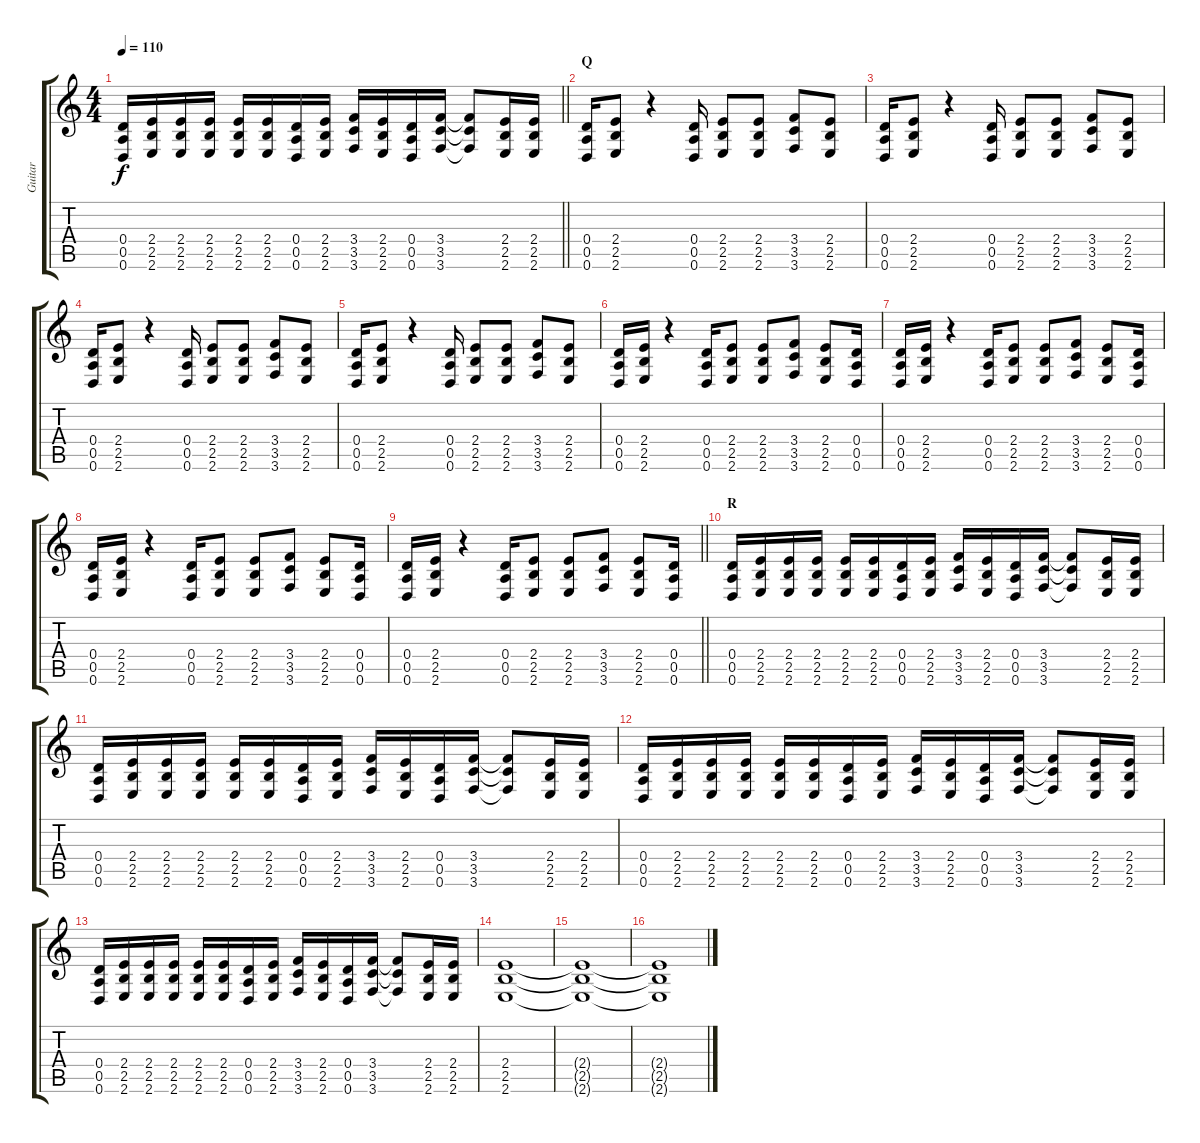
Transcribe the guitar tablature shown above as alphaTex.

\track ("Guitar" "Guitar") {instrument overdrivenguitar}
\staff {score tabs}
\tuning (E4 B3 G3 D3 A2 D2) {hide}
\ts (4 4)
\tempo 110
\clef g2
\barLineRight lightlight
\ks c
(0.4 0.5 0.6).16{dy f} (2.4 2.5 2.6).16 (2.4 2.5 2.6).16 (2.4 2.5 2.6).16 (2.4 2.5 2.6).16 (2.4 2.5 2.6).16 (0.4 0.5 0.6).16 (2.4 2.5 2.6).16 (3.4 3.5 3.6).16 (2.4 2.5 2.6).16 (0.4 0.5 0.6).16 (3.4 3.5 3.6).16 (3.4{t} 3.5{t} 3.6{t}).8 (2.4 2.5 2.6).16 (2.4 2.5 2.6).16 |
\section ("" "Q")
(0.4 0.5 0.6).16 (2.4 2.5 2.6).8 r.4 (0.4 0.5 0.6).16 (2.4 2.5 2.6).8 (2.4 2.5 2.6).8 (3.4 3.5 3.6).8 (2.4 2.5 2.6).8 |
(0.4 0.5 0.6).16 (2.4 2.5 2.6).8 r.4 (0.4 0.5 0.6).16 (2.4 2.5 2.6).8 (2.4 2.5 2.6).8 (3.4 3.5 3.6).8 (2.4 2.5 2.6).8 |
(0.4 0.5 0.6).16 (2.4 2.5 2.6).8 r.4 (0.4 0.5 0.6).16 (2.4 2.5 2.6).8 (2.4 2.5 2.6).8 (3.4 3.5 3.6).8 (2.4 2.5 2.6).8 |
(0.4 0.5 0.6).16 (2.4 2.5 2.6).8 r.4 (0.4 0.5 0.6).16 (2.4 2.5 2.6).8 (2.4 2.5 2.6).8 (3.4 3.5 3.6).8 (2.4 2.5 2.6).8 |
(0.4 0.5 0.6).16 (2.4 2.5 2.6).16 r.4 (0.4 0.5 0.6).16 (2.4 2.5 2.6).8 (2.4 2.5 2.6).8 (3.4 3.5 3.6).8 (2.4 2.5 2.6).8 (0.4 0.5 0.6).16 |
(0.4 0.5 0.6).16 (2.4 2.5 2.6).16 r.4 (0.4 0.5 0.6).16 (2.4 2.5 2.6).8 (2.4 2.5 2.6).8 (3.4 3.5 3.6).8 (2.4 2.5 2.6).8 (0.4 0.5 0.6).16 |
(0.4 0.5 0.6).16 (2.4 2.5 2.6).16 r.4 (0.4 0.5 0.6).16 (2.4 2.5 2.6).8 (2.4 2.5 2.6).8 (3.4 3.5 3.6).8 (2.4 2.5 2.6).8 (0.4 0.5 0.6).16 |
\barLineRight lightlight
(0.4 0.5 0.6).16 (2.4 2.5 2.6).16 r.4 (0.4 0.5 0.6).16 (2.4 2.5 2.6).8 (2.4 2.5 2.6).8 (3.4 3.5 3.6).8 (2.4 2.5 2.6).8 (0.4 0.5 0.6).16 |
\section ("" "R")
(0.4 0.5 0.6).16 (2.4 2.5 2.6).16 (2.4 2.5 2.6).16 (2.4 2.5 2.6).16 (2.4 2.5 2.6).16 (2.4 2.5 2.6).16 (0.4 0.5 0.6).16 (2.4 2.5 2.6).16 (3.4 3.5 3.6).16 (2.4 2.5 2.6).16 (0.4 0.5 0.6).16 (3.4 3.5 3.6).16 (3.4{t} 3.5{t} 3.6{t}).8 (2.4 2.5 2.6).16 (2.4 2.5 2.6).16 |
(0.4 0.5 0.6).16 (2.4 2.5 2.6).16 (2.4 2.5 2.6).16 (2.4 2.5 2.6).16 (2.4 2.5 2.6).16 (2.4 2.5 2.6).16 (0.4 0.5 0.6).16 (2.4 2.5 2.6).16 (3.4 3.5 3.6).16 (2.4 2.5 2.6).16 (0.4 0.5 0.6).16 (3.4 3.5 3.6).16 (3.4{t} 3.5{t} 3.6{t}).8 (2.4 2.5 2.6).16 (2.4 2.5 2.6).16 |
(0.4 0.5 0.6).16 (2.4 2.5 2.6).16 (2.4 2.5 2.6).16 (2.4 2.5 2.6).16 (2.4 2.5 2.6).16 (2.4 2.5 2.6).16 (0.4 0.5 0.6).16 (2.4 2.5 2.6).16 (3.4 3.5 3.6).16 (2.4 2.5 2.6).16 (0.4 0.5 0.6).16 (3.4 3.5 3.6).16 (3.4{t} 3.5{t} 3.6{t}).8 (2.4 2.5 2.6).16 (2.4 2.5 2.6).16 |
(0.4 0.5 0.6).16 (2.4 2.5 2.6).16 (2.4 2.5 2.6).16 (2.4 2.5 2.6).16 (2.4 2.5 2.6).16 (2.4 2.5 2.6).16 (0.4 0.5 0.6).16 (2.4 2.5 2.6).16 (3.4 3.5 3.6).16 (2.4 2.5 2.6).16 (0.4 0.5 0.6).16 (3.4 3.5 3.6).16 (3.4{t} 3.5{t} 3.6{t}).8 (2.4 2.5 2.6).16 (2.4 2.5 2.6).16 |
(2.4 2.5 2.6).1 |
(2.4{t} 2.5{t} 2.6{t}).1 |
(2.4{t} 2.5{t} 2.6{t}).1
